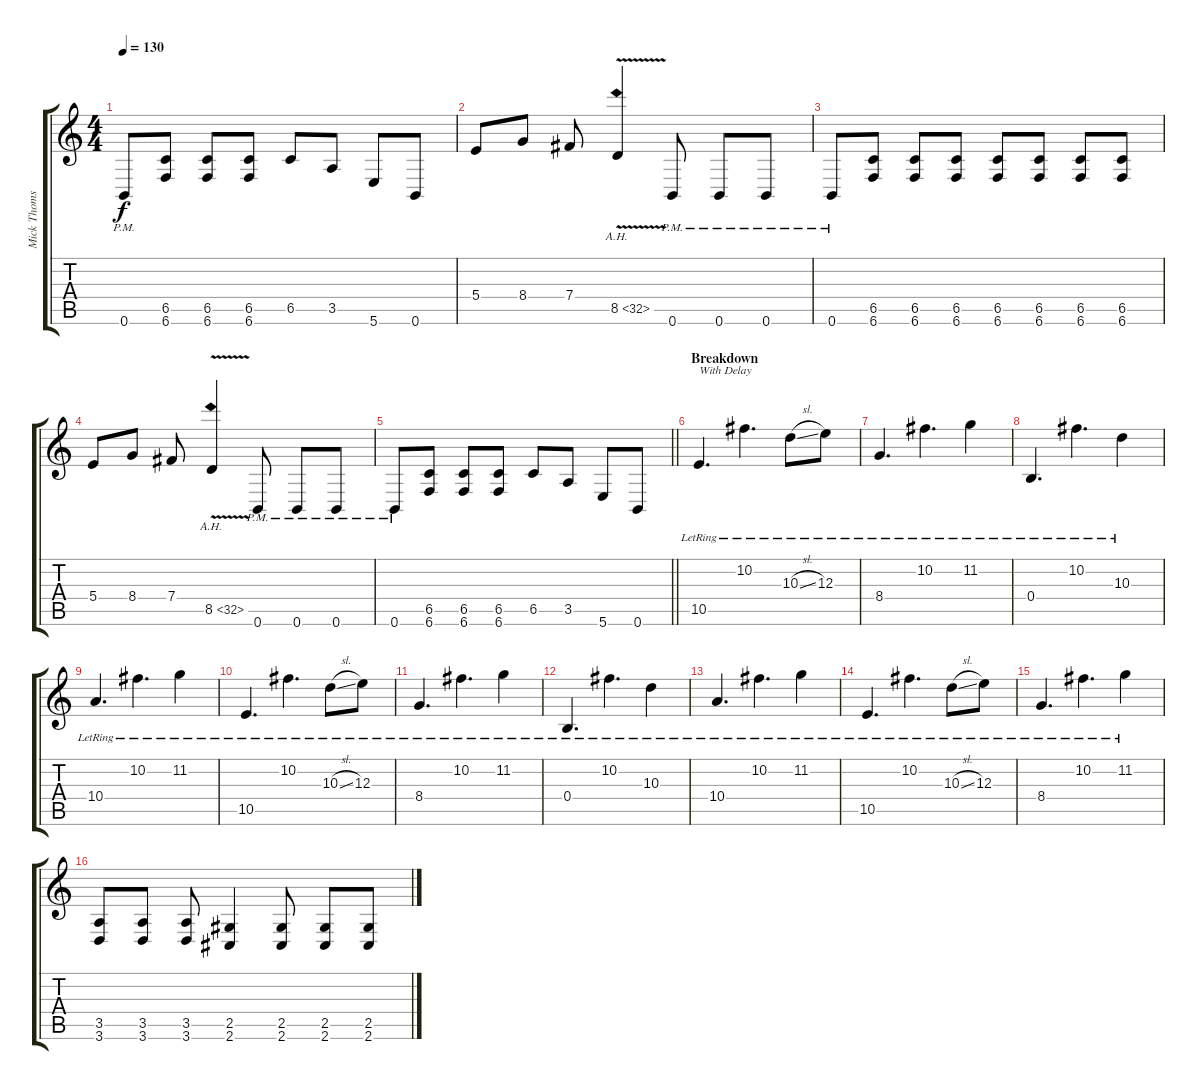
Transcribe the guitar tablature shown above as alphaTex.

\track ("Mick Thomson" "Mick Thoms") {instrument overdrivenguitar}
\staff {score tabs}
\tuning (Db4 Ab3 E3 B2 Gb2 B1) {hide}
\ts (4 4)
\tempo 130
\clef g2
\ks c
0.6{pm}.8{dy f} (6.5 6.6).8 (6.5 6.6).8 (6.5 6.6).8 6.5.8 3.5.8 5.6.8 0.6.8 |
5.4.8 8.4.8 7.4.8 8.5{ah 24 v}.4 0.6{pm}.8 0.6{pm}.8 0.6{pm}.8 |
0.6{pm}.8 (6.5 6.6).8 (6.5 6.6).8 (6.5 6.6).8 (6.5 6.6).8 (6.5 6.6).8 (6.5 6.6).8 (6.5 6.6).8 |
5.4.8 8.4.8 7.4.8 8.5{ah 24 v}.4 0.6{pm}.8 0.6{pm}.8 0.6{pm}.8 |
\barLineRight lightlight
0.6{pm}.8 (6.5 6.6).8 (6.5 6.6).8 (6.5 6.6).8 6.5.8 3.5.8 5.6.8 0.6.8 |
\section ("" "Breakdown")
10.5{lr}.4{d txt "With Delay" instrument overdrivenguitar} 10.2{lr}.4{d} 10.3{sl lr}.8 12.3{lr}.8 |
8.4{lr}.4{d} 10.2{lr}.4{d} 11.2{lr}.4 |
0.4{lr}.4{d} 10.2{lr}.4{d} 10.3{lr}.4 |
10.4{lr}.4{d} 10.2{lr}.4{d} 11.2{lr}.4 |
10.5{lr}.4{d} 10.2{lr}.4{d} 10.3{sl lr}.8 12.3{lr}.8 |
8.4{lr}.4{d} 10.2{lr}.4{d} 11.2{lr}.4 |
0.4{lr}.4{d} 10.2{lr}.4{d} 10.3{lr}.4 |
10.4{lr}.4{d} 10.2{lr}.4{d} 11.2{lr}.4 |
10.5{lr}.4{d} 10.2{lr}.4{d} 10.3{sl lr}.8 12.3{lr}.8 |
8.4{lr}.4{d} 10.2{lr}.4{d} 11.2{lr}.4 |
(3.5 3.6).8{instrument overdrivenguitar} (3.5 3.6).8 (3.5 3.6).8 (2.5 2.6).4 (2.5 2.6).8 (2.5 2.6).8 (2.5 2.6).8
